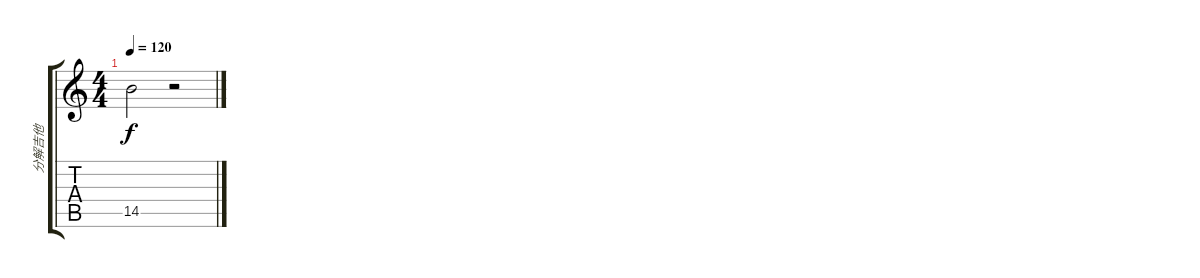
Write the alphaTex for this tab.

\track ("分解吉他" "分解吉他") {instrument acousticguitarnylon}
\staff {score tabs}
\tuning (E4 B3 G3 D3 A2 E2) {hide}
\ts (4 4)
\tempo 120
\clef g2
\ks c
14.5{t}.2{dy f} r.2
